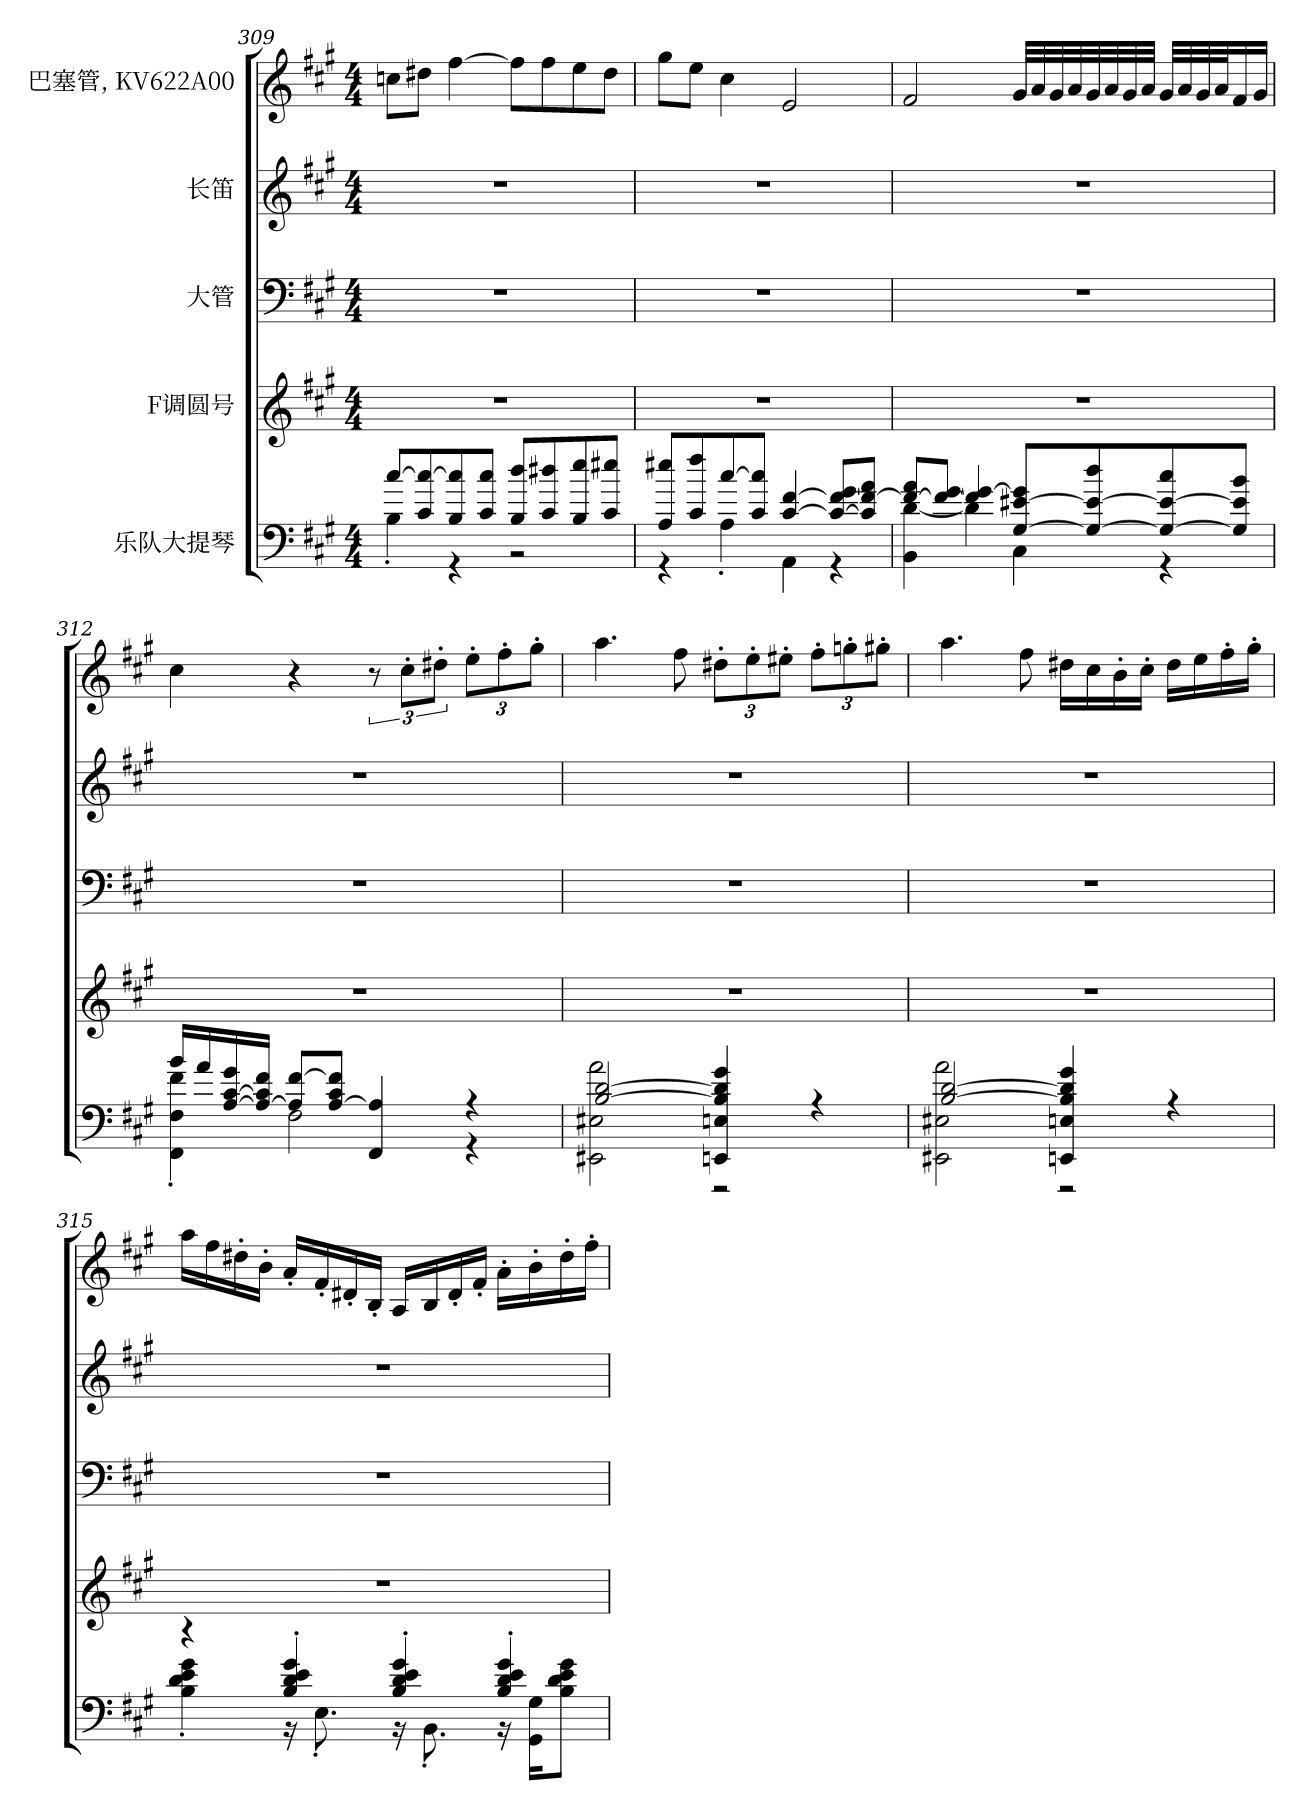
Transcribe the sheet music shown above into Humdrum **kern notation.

**kern	**kern	**kern	**kern	**kern
*part5	*part4	*part3	*part2	*part1
*staff5	*staff4	*staff3	*staff2	*staff1
*I"乐队大提琴	*I"F调圆号	*I"大管	*I"长笛	*I"巴塞管, KV622A00
!!LO:PB:g=z
*clefF4	*clefG2	*clefF4	*clefG2	*clefG2
*	*ITrd4c7	*	*	*ITrd4c7
*k[f#c#g#]	*k[f#c#]	*k[f#c#g#]	*k[f#c#g#]	*k[f#c#]
*M4/4	*M4/4	*M4/4	*M4/4	*M4/4
=309	=309	=309	=309	=309
*^	*	*	*	*
[8cc#/L	4B'\	1r	1r	1r	8fn\L
8c#/ 8cc#/_	.	.	.	.	8g#X\J
8B/ 8cc#/]	4r	.	.	.	[4b\
8c#/ 8cc#/J	.	.	.	.	.
8B/ 8dd/L	2r	.	.	.	8b\L]
8c#/ 8dd#X/	.	.	.	.	8b\
8B/ 8ee/	.	.	.	.	8a\
8c#/ 8ee#X/J	.	.	.	.	8g#\J
=310	=310	=310	=310	=310	=310
8A/ 8ee#X/L	4r	1r	1r	1r	8cc#\L
8c#/ 8ff#/	.	.	.	.	8a\J
[8cc#/	4A'\	.	.	.	4f#\
8c#/ 8cc#/]J	.	.	.	.	.
[4c#/ [4f#/	4AA\	.	.	.	2A/
8c#/_ 8f#/_ 8g#/L	4r	.	.	.	.
8c#/] 8f#/_ 8a/J	.	.	.	.	.
!!LO:LB:g=z
=311	=311	=311	=311	=311	=311
8f#/_ 8a/L	4BB\ [4d\	1r	1r	1r	2B/
8f#/_ 8g#/J	.	.	.	.	.
4f#/] [4g#/	4d\]	.	.	.	.
[8G#/ [8e#X/ 8g#/]L	4C#\	.	.	.	32c#/LLL
.	.	.	.	.	32d/
.	.	.	.	.	32c#/
.	.	.	.	.	32d/
8G#/_ 8e#/_ 8dd/	.	.	.	.	32c#/
.	.	.	.	.	32d/
.	.	.	.	.	32c#/
.	.	.	.	.	32d/JJJ
8G#/_ 8e#/_ 8cc#/	4r	.	.	.	32c#/LLL
.	.	.	.	.	32d/
.	.	.	.	.	32c#/
.	.	.	.	.	32d/J
8G#/] 8e#/] 8b/J	.	.	.	.	16B/
.	.	.	.	.	16c#/JJ
=312	=312	=312	=312	=312	=312
16b/LL	4FF#\' 4F#\' 4f#\'	1r	1r	1r	4f#\
16a/	.	.	.	.	.
[16A/ [16c#/ 16g#/	.	.	.	.	.
16A/_ 16c#/] 16f#/JJ	.	.	.	.	.
8A/] [8f#/L	2F#\	.	.	.	4r
[8A/ 8c#/ 8f#/]J	.	.	.	.	.
4FF#/ 4A/]	.	.	.	.	12r
.	.	.	.	.	12f#'\L
.	.	.	.	.	12g#X'\J
*	*	*	*	*	*Xbrackettup
4r	4r	.	.	.	12a'\L
.	.	.	.	.	12b'\
.	.	.	.	.	12cc#'\J
!!LO:PB:g=z
=313	=313	=313	=313	=313	=313
[2B/ [2d/	2EE#X\ 2E#X\ 2a\	1r	1r	1r	4.dd\
.	.	.	.	.	8b\
4EEn/ 4En/ 4B/] 4d/] 4g#/	2r	.	.	.	12g#X'\L
.	.	.	.	.	12a'\
.	.	.	.	.	12a#X'\J
4r	.	.	.	.	12b'\L
.	.	.	.	.	12ccn'\
.	.	.	.	.	12cc#X'\J
=314	=314	=314	=314	=314	=314
[2B/ [2d/	2EE#X\ 2E#X\ 2a\	1r	1r	1r	4.dd\
.	.	.	.	.	8b\
4EEn/ 4En/ 4B/] 4d/] 4g#/	2r	.	.	.	16g#X\LL
.	.	.	.	.	16f#\
.	.	.	.	.	16e'\
.	.	.	.	.	16f#'\JJ
4r	.	.	.	.	16g#\LL
.	.	.	.	.	16a\
.	.	.	.	.	16b'\
.	.	.	.	.	16cc#'\JJ
!!LO:LB:g=z
=315	=315	=315	=315	=315	=315
4r	4B\' 4d\' 4e\' 4g#\'	1r	1r	1r	16dd\LL
.	.	.	.	.	16b\
.	.	.	.	.	16g#X'\
.	.	.	.	.	16e'\JJ
4B/' 4d/' 4e/' 4g#/'	16r	.	.	.	16d'/LL
.	8.E'\	.	.	.	16B'/
.	.	.	.	.	16G#X'/
.	.	.	.	.	16E'/JJ
4B/' 4d/' 4e/' 4g#/'	16r	.	.	.	16D/LL
.	8.BB'\	.	.	.	16E/
.	.	.	.	.	16G#'/
.	.	.	.	.	16B'/JJ
4B/' 4d/' 4e/' 4g#/'	16r	.	.	.	16d'\LL
.	16GG#\ 16G#\KL	.	.	.	16e'\
.	8B\ 8d\ 8e\ 8g#\J	.	.	.	16g#'\
.	.	.	.	.	16b'\JJ
*v	*v	*	*	*	*
=	=	=	=	=
*-	*-	*-	*-	*-
